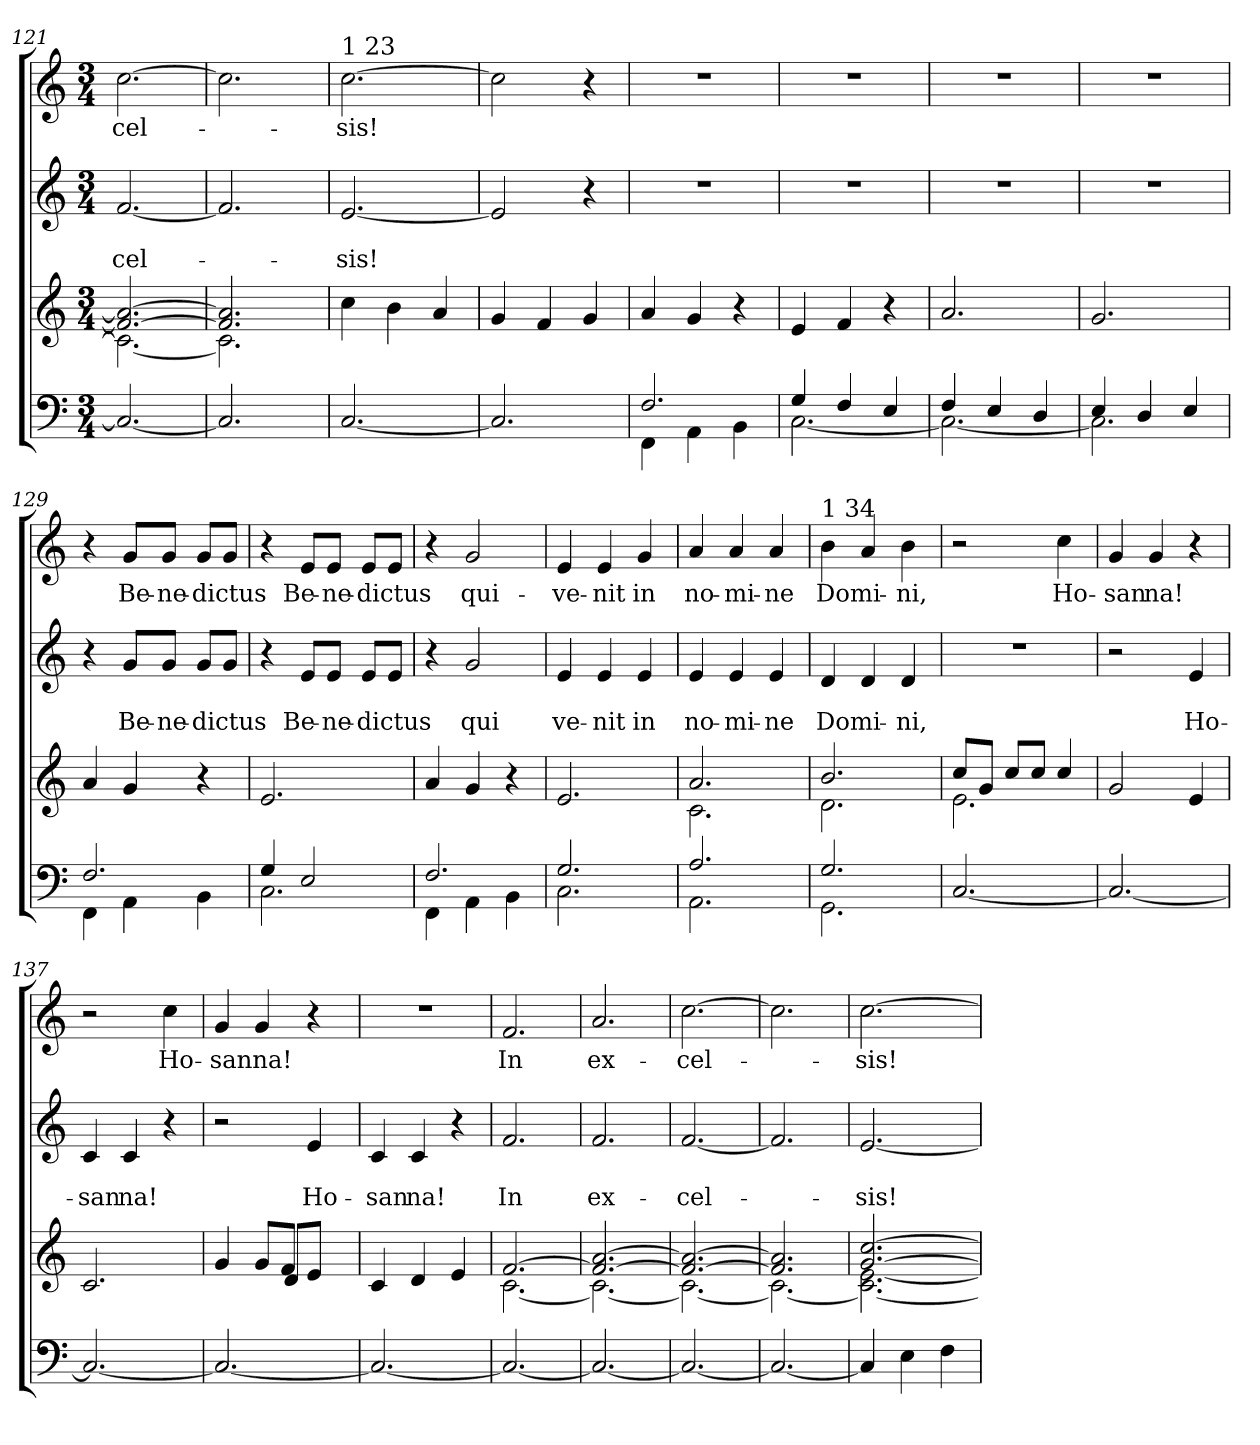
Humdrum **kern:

**kern	**kern	**kern	**text	**text	**kern	**text
*part3	*part3	*part2	*part2	*part2	*part1	*part1
*staff4	*staff3	*staff2	*staff2	*staff2	*staff1	*staff1
*clefF4	*clefG2	*clefG2	*	*	*clefG2	*
*k[]	*k[]	*k[]	*	*	*k[]	*
*C:	*C:	*C:	*	*	*C:	*
*M3/4	*M3/4	*M3/4	*	*	*M3/4	*
=121	=121	=121	=121	=121	=121	=121
*	*^	*	*	*	*	*
!	!	!	!	!	!LO:LY:b	!	!LO:LY:b
2.C/_	2.f/_ 2.a/_	2.c\_	[<2.f/	.	-cel-	[>2.cc\	-cel-
=122	=122	=122	=122	=122	=122	=122	=122
2.C/]	2.f/] 2.a/]	2.c\]	2.f/]	.	.	2.cc\]	.
!!LO:LB:g=z
=123	=123	=123	=123	=123	=123	=123	=123
!	!	!	!	!	!	!LO:TX:a:t=1 23	!
!	!	!	!	!	!LO:LY:b	!	!LO:LY:b
*	*v	*v	*	*	*	*	*
[<2.C/	4cc\	[<2.e/	.	-sis!	[>2.cc\	-sis!
.	4b\	.	.	.	.	.
.	4a/	.	.	.	.	.
=124	=124	=124	=124	=124	=124	=124
2.C/]	4g/	2e/]	.	.	2cc\]	.
.	4f/	.	.	.	.	.
.	4g/	4r	.	.	4r	.
=125	=125	=125	=125	=125	=125	=125
*^	*	*	*	*	*	*
!	!	!	!LO:N:vis=1	!	!	!LO:N:vis=1	!
2.F/	4FF\	4a/	2.r	.	.	2.r	.
.	4AA\	4g/	.	.	.	.	.
.	4BB\	4r	.	.	.	.	.
=126	=126	=126	=126	=126	=126	=126	=126
!	!	!	!LO:N:vis=1	!	!	!LO:N:vis=1	!
4G/	[<2.C\	4e/	2.r	.	.	2.r	.
4F/	.	4f/	.	.	.	.	.
4E/	.	4r	.	.	.	.	.
=127	=127	=127	=127	=127	=127	=127	=127
!	!	!	!LO:N:vis=1	!	!	!LO:N:vis=1	!
4F/	2.C\_	2.a/	2.r	.	.	2.r	.
4E/	.	.	.	.	.	.	.
4D/	.	.	.	.	.	.	.
=128	=128	=128	=128	=128	=128	=128	=128
!	!	!	!LO:N:vis=1	!	!	!LO:N:vis=1	!
4E/	2.C\]	2.g/	2.r	.	.	2.r	.
4D/	.	.	.	.	.	.	.
4E/	.	.	.	.	.	.	.
=129	=129	=129	=129	=129	=129	=129	=129
2.F/	4FF\	4a/	4r	.	.	4r	.
!	!	!	!	!	!LO:LY:b	!	!LO:LY:b
.	4AA\	4g/	8g/L	.	Be-	8g/L	Be-
!	!	!	!	!	!LO:LY:b	!	!LO:LY:b
.	.	.	8g/J	.	-ne-	8g/J	-ne-
!	!	!	!	!	!LO:LY:b	!	!LO:LY:b
.	4BB\	4r	8g/L	.	-dictus	8g/L	-dictus
.	.	.	8g/J	.	.	8g/J	.
=130	=130	=130	=130	=130	=130	=130	=130
4G/	2.C\	2.e/	4r	.	.	4r	.
!	!	!	!	!	!LO:LY:b	!	!LO:LY:b
2E/	.	.	8e/L	.	Be-	8e/L	Be-
!	!	!	!	!	!LO:LY:b	!	!LO:LY:b
.	.	.	8e/J	.	-ne-	8e/J	-ne-
!	!	!	!	!	!LO:LY:b	!	!LO:LY:b
.	.	.	8e/L	.	-dictus	8e/L	-dictus
.	.	.	8e/J	.	.	8e/J	.
=131	=131	=131	=131	=131	=131	=131	=131
2.F/	4FF\	4a/	4r	.	.	4r	.
!	!	!	!	!	!LO:LY:b	!	!LO:LY:b
.	4AA\	4g/	2g/	.	qui	2g/	qui-
.	4BB\	4r	.	.	.	.	.
=132	=132	=132	=132	=132	=132	=132	=132
!	!	!	!	!	!LO:LY:b	!	!LO:LY:b
2.G/	2.C\	2.e/	4e/	.	ve-	4e/	-ve-
!	!	!	!	!	!LO:LY:b	!	!LO:LY:b
.	.	.	4e/	.	-nit	4e/	-nit
!	!	!	!	!	!LO:LY:b	!	!LO:LY:b
.	.	.	4e/	.	in	4g/	in
=133	=133	=133	=133	=133	=133	=133	=133
*	*	*^	*	*	*	*	*
!	!	!	!	!	!	!LO:LY:b	!	!LO:LY:b
2.A/	2.AA\	2.a/	2.c\	4e/	.	no-	4a/	no-
!	!	!	!	!	!	!LO:LY:b	!	!LO:LY:b
.	.	.	.	4e/	.	-mi-	4a/	-mi-
!	!	!	!	!	!	!LO:LY:b	!	!LO:LY:b
.	.	.	.	4e/	.	-ne	4a/	-ne
!!LO:LB:g=z
=134	=134	=134	=134	=134	=134	=134	=134	=134
!	!	!	!	!	!	!	!LO:TX:a:t=1 34	!
!	!	!	!	!	!	!LO:LY:b	!	!LO:LY:b
2.G/	2.GG\	2.b/	2.d\	4d/	.	Domi-	4b\	Domi-
.	.	.	.	4d/	.	.	4a/	.
!	!	!	!	!	!	!LO:LY:b	!	!LO:LY:b
.	.	.	.	4d/	.	-ni,	4b\	-ni,
*v	*v	*	*	*	*	*	*	*
=135	=135	=135	=135	=135	=135	=135	=135
!	!	!	!LO:N:vis=1	!	!	!	!
[<2.C/	8cc/L	2.e\	2.r	.	.	2r	.
.	8g/J	.	.	.	.	.	.
.	8cc/L	.	.	.	.	.	.
.	8cc/J	.	.	.	.	.	.
!	!	!	!	!	!	!	!LO:LY:b
.	4cc/	.	.	.	.	4cc\	Ho-
*	*v	*v	*	*	*	*	*
=136	=136	=136	=136	=136	=136	=136
!	!	!	!	!	!	!LO:LY:b
2.C/_	2g/	2r	.	.	4g/	-san
!	!	!	!	!	!	!LO:LY:b
.	.	.	.	.	4g/	na!
!	!	!	!	!LO:LY:b	!	!
.	4e/	4e/	.	Ho-	4r	.
=137	=137	=137	=137	=137	=137	=137
!	!	!	!	!LO:LY:b	!	!
2.C/_	2.c/	4c/	.	-san	2r	.
!	!	!	!	!LO:LY:b	!	!
.	.	4c/	.	na!	.	.
!	!	!	!	!	!	!LO:LY:b
.	.	4r	.	.	4cc\	Ho-
=138	=138	=138	=138	=138	=138	=138
*	*^	*	*	*	*	*
!	!	!	!	!	!	!	!LO:LY:b
2.C/_	4g/	4.ryy	2r	.	.	4g/	-sanna!
.	8g/L	.	.	.	.	4g/	.
.	8f/J	8d/L	.	.	.	.	.
!	!	!	!	!	!LO:LY:b	!	!
.	8ryy	8e/J	4e/	.	Ho-	4r	.
.	8ryy	8ryy	.	.	.	.	.
=139	=139	=139	=139	=139	=139	=139	=139
!	!	!	!	!	!LO:LY:b	!LO:N:vis=1	!
*	*v	*v	*	*	*	*	*
2.C/_	4c/	4c/	.	-san	2.r	.
!	!	!	!	!LO:LY:b	!	!
.	4d/	4c/	.	na!	.	.
.	4e/	4r	.	.	.	.
=140	=140	=140	=140	=140	=140	=140
*	*^	*	*	*	*	*
!	!	!	!	!	!LO:LY:b	!	!LO:LY:b
2.C/_	[>2.f/	[<2.c\	2.f/	.	In	2.f/	In
=141	=141	=141	=141	=141	=141	=141	=141
!	!	!	!	!	!LO:LY:b	!	!LO:LY:b
2.C/_	2.f/_ [>2.a/	2.c\_	2.f/	.	ex-	2.a/	ex-
=142	=142	=142	=142	=142	=142	=142	=142
!	!	!	!	!	!LO:LY:b	!	!LO:LY:b
2.C/_	2.f/_ 2.a/_	2.c\_	[<2.f/	.	-cel-	[>2.cc\	-cel-
=143	=143	=143	=143	=143	=143	=143	=143
2.C/_	2.f/] 2.a/]	2.c\_	2.f/]	.	.	2.cc\]	.
=144	=144	=144	=144	=144	=144	=144	=144
!	!	!	!	!	!LO:LY:b	!	!LO:LY:b
4C/]	[>2.g/ [>2.cc/	2.c\_ [<2.e\	[<2.e/	.	-sis!	[>2.cc\	-sis!
4E\	.	.	.	.	.	.	.
4F\	.	.	.	.	.	.	.
*	*v	*v	*	*	*	*	*
=	=	=	=	=	=	=
*-	*-	*-	*-	*-	*-	*-
